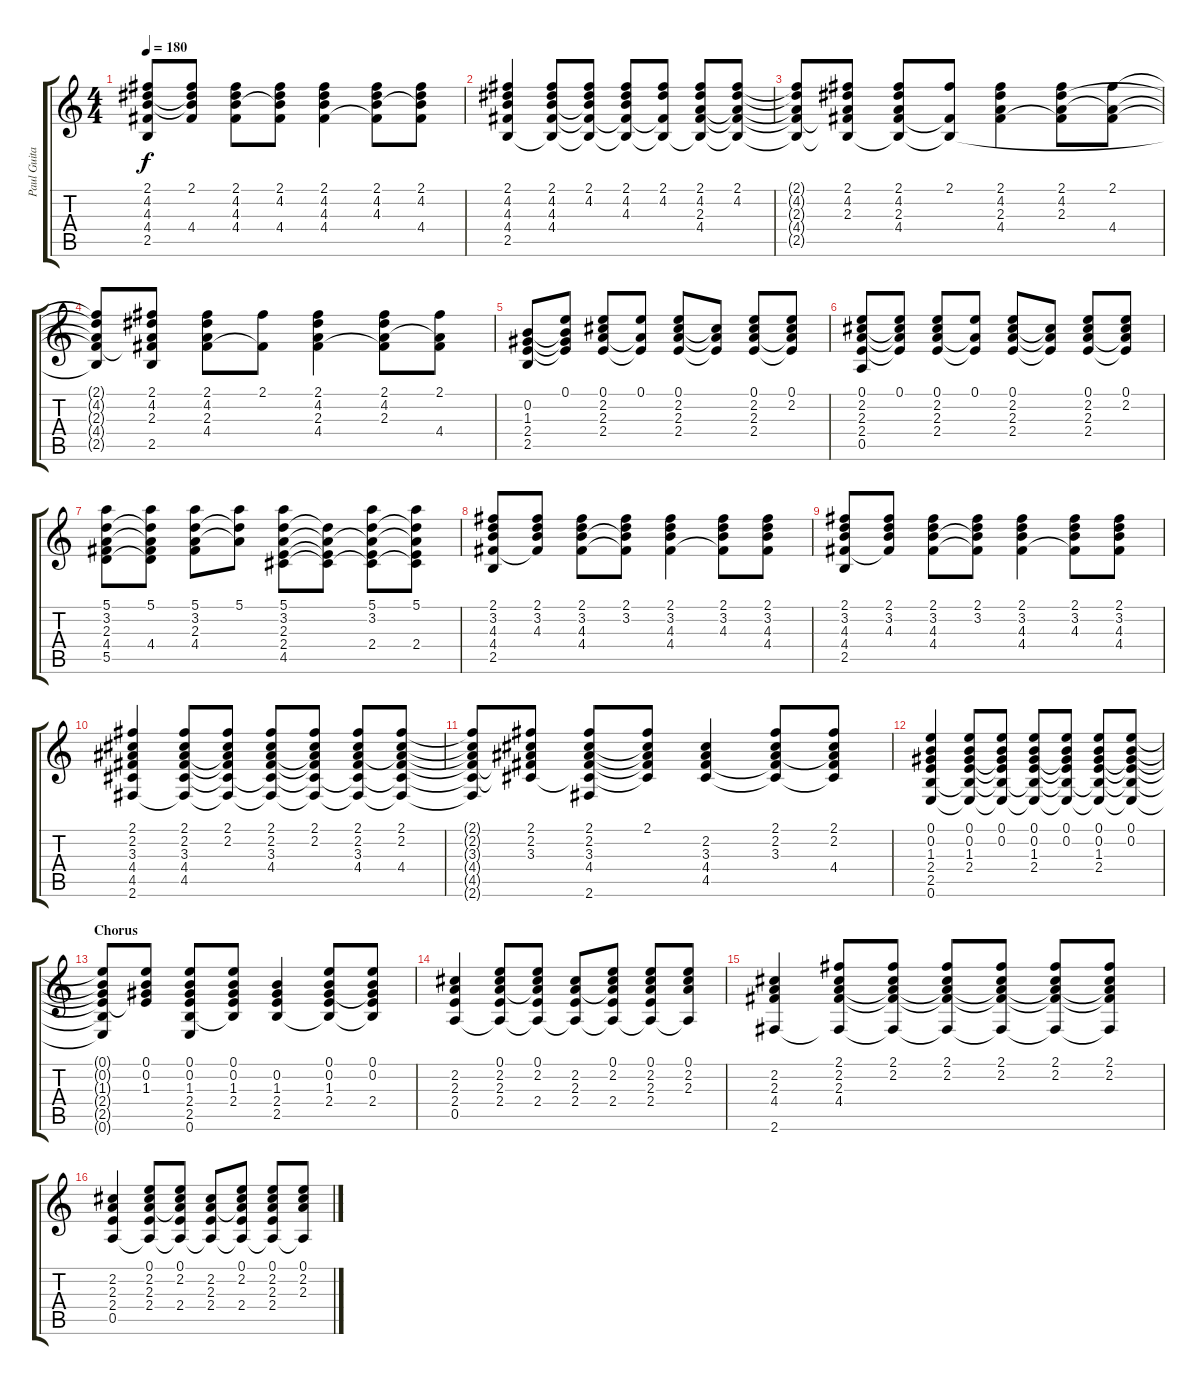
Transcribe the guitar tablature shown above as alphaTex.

\track ("Paul Guitar" "Paul Guita") {instrument acousticguitarsteel}
\staff {score tabs}
\tuning (E4 B3 G3 D3 A2 E2) {hide}
\ts (4 4)
\tempo 180
\clef g2
\ks c
(2.1 4.2 4.3 4.4 2.5).8{dy f} (2.1 4.2{t} 4.3{t} 4.4).8 (2.1 4.2 4.3 4.4).8 (2.1 4.2 4.3{t} 4.4).8 (2.1 4.2 4.3 4.4).4 (2.1 4.2 4.3 4.4{t}).8 (2.1 4.2 4.3{t} 4.4).8 |
(2.1 4.2 4.3 4.4 2.5).4 (2.1 4.2 4.3 4.4 2.5{t}).8 (2.1 4.2 4.3{t} 4.4{t} 2.5{t}).8 (2.1 4.2 4.3 4.4{t} 2.5{t}).8 (2.1 4.2 4.4{t} 2.5{t}).8 (2.1 4.2 2.3 4.4 2.5{t}).8 (2.1 4.2 2.3{t} 4.4{t} 2.5{t}).8 |
(2.1{t} 4.2{t} 2.3{t} 4.4{t} 2.5{t}).8 (2.1 4.2 2.3 4.4{t} 2.5{t}).8 (2.1 4.2 2.3 4.4 2.5{t}).8 (2.1 4.4{t} 2.5{t}).8 (2.1 4.2 2.3 4.4).4 (2.1 4.2 2.3 4.4{t}).8 (2.1 2.3{t} 4.4).8 |
(2.1{t} 4.2{t} 2.3{t} 4.4{t} 2.5{t}).8 (2.1 4.2 2.3 4.4{t} 2.5).8 (2.1 4.2 2.3 4.4).8 (2.1 4.4{t}).8 (2.1 4.2 2.3 4.4).4 (2.1 4.2 2.3 4.4{t}).8 (2.1 2.3{t} 4.4).8 |
(0.2 1.3 2.4 2.5).8 (0.1 0.2{t} 1.3{t} 2.4{t}).8 (0.1 2.2 2.3 2.4).8 (0.1 2.3{t} 2.4{t}).8 (0.1 2.2 2.3 2.4).8 (2.2{t} 2.3{t} 2.4{t}).8 (0.1 2.2 2.3 2.4).8 (0.1 2.2 2.3{t} 2.4{t}).8 |
(0.1 2.2 2.3 2.4 0.5).8 (0.1 2.2{t} 2.3{t} 2.4{t}).8 (0.1 2.2 2.3 2.4).8 (0.1 2.3{t} 2.4{t}).8 (0.1 2.2 2.3 2.4).8 (2.2{t} 2.3{t} 2.4{t}).8 (0.1 2.2 2.3 2.4).8 (0.1 2.2 2.3{t} 2.4{t}).8 |
(5.1 3.2 2.3 4.4 5.5).8 (5.1 3.2{t} 2.3{t} 4.4 5.5{t}).8 (5.1 3.2 2.3 4.4).8 (5.1 3.2{t} 2.3{t}).8 (5.1 3.2 2.3 2.4 4.5).8 (3.2{t} 2.3{t} 2.4{t} 4.5{t}).8 (5.1 3.2 2.3{t} 2.4 4.5{t}).8 (5.1 3.2{t} 2.3{t} 2.4 4.5{t}).8 |
(2.1 3.2 4.3 4.4 2.5).8 (2.1 3.2 4.3 4.4{t}).8 (2.1 3.2 4.3 4.4).8 (2.1 3.2 4.3{t} 4.4{t}).8 (2.1 3.2 4.3 4.4).4 (2.1 3.2 4.3 4.4{t}).8 (2.1 3.2 4.3 4.4).8 |
(2.1 3.2 4.3 4.4 2.5).8 (2.1 3.2 4.3 4.4{t}).8 (2.1 3.2 4.3 4.4).8 (2.1 3.2 4.3{t} 4.4{t}).8 (2.1 3.2 4.3 4.4).4 (2.1 3.2 4.3 4.4{t}).8 (2.1 3.2 4.3 4.4).8 |
(2.1 2.2 3.3 4.4 4.5 2.6).4{volume 14} (2.1 2.2 3.3 4.4 4.5 2.6{t}).8 (2.1 2.2 3.3{t} 4.4{t} 4.5{t} 2.6{t}).8 (2.1 2.2 3.3 4.4 4.5{t} 2.6{t}).8 (2.1 2.2 3.3{t} 4.4{t} 4.5{t} 2.6{t}).8 (2.1 2.2 3.3 4.4 4.5{t} 2.6{t}).8 (2.1 2.2 3.3{t} 4.4 4.5{t} 2.6{t}).8 |
(2.1{t} 2.2{t} 3.3{t} 4.4{t} 4.5{t} 2.6{t}).8 (2.1 2.2 3.3 4.4{t} 4.5{t}).8 (2.1 2.2 3.3 4.4 4.5{t} 2.6).8 (2.1 2.2{t} 3.3{t} 4.4{t} 4.5{t}).8 (2.2 3.3 4.4 4.5).4 (2.1 2.2 3.3 4.4{t} 4.5{t}).8 (2.1 2.2 3.3{t} 4.4 4.5{t}).8 |
(0.1 0.2 1.3 2.4 2.5 0.6).4 (0.1 0.2 1.3 2.4 2.5{t} 0.6{t}).8 (0.1 0.2 1.3{t} 2.4{t} 2.5{t} 0.6{t}).8 (0.1 0.2 1.3 2.4 2.5{t} 0.6{t}).8 (0.1 0.2 1.3{t} 2.4{t} 2.5{t} 0.6{t}).8 (0.1 0.2 1.3 2.4 2.5{t} 0.6{t}).8 (0.1 0.2 1.3{t} 2.4{t} 2.5{t} 0.6{t}).8 |
\section ("" "Chorus")
(0.1{t} 0.2{t} 1.3{t} 2.4{t} 2.5{t} 0.6{t}).8 (0.1 0.2 1.3 2.4{t}).8 (0.1 0.2 1.3 2.4 2.5 0.6).8 (0.1 0.2 1.3 2.4 2.5{t}).8 (0.2 1.3 2.4 2.5).4 (0.1 0.2 1.3 2.4 2.5{t}).8 (0.1 0.2 1.3{t} 2.4 2.5{t}).8 |
(2.2 2.3 2.4 0.5).4{volume 10} (0.1 2.2 2.3 2.4 0.5{t}).8 (0.1 2.2 2.3{t} 2.4 0.5{t}).8 (2.2 2.3 2.4 0.5{t}).8 (0.1 2.2 2.3{t} 2.4 0.5{t}).8 (0.1 2.2 2.3 2.4 0.5{t}).8 (0.1 2.2 2.3 0.5{t}).8 |
(2.2 2.3 4.4 2.6).4 (2.1 2.2 2.3 4.4 2.6{t}).8 (2.1 2.2 2.3{t} 4.4{t} 2.6{t}).8 (2.1 2.2 2.3{t} 4.4{t} 2.6{t}).8 (2.1 2.2 2.3{t} 4.4{t} 2.6{t}).8 (2.1 2.2 2.3{t} 4.4{t} 2.6{t}).8 (2.1 2.2 2.3{t} 4.4{t} 2.6{t}).8 |
(2.2 2.3 2.4 0.5).4 (0.1 2.2 2.3 2.4 0.5{t}).8 (0.1 2.2 2.3{t} 2.4 0.5{t}).8 (2.2 2.3 2.4 0.5{t}).8 (0.1 2.2 2.3{t} 2.4 0.5{t}).8 (0.1 2.2 2.3 2.4 0.5{t}).8 (0.1 2.2 2.3 0.5{t}).8
